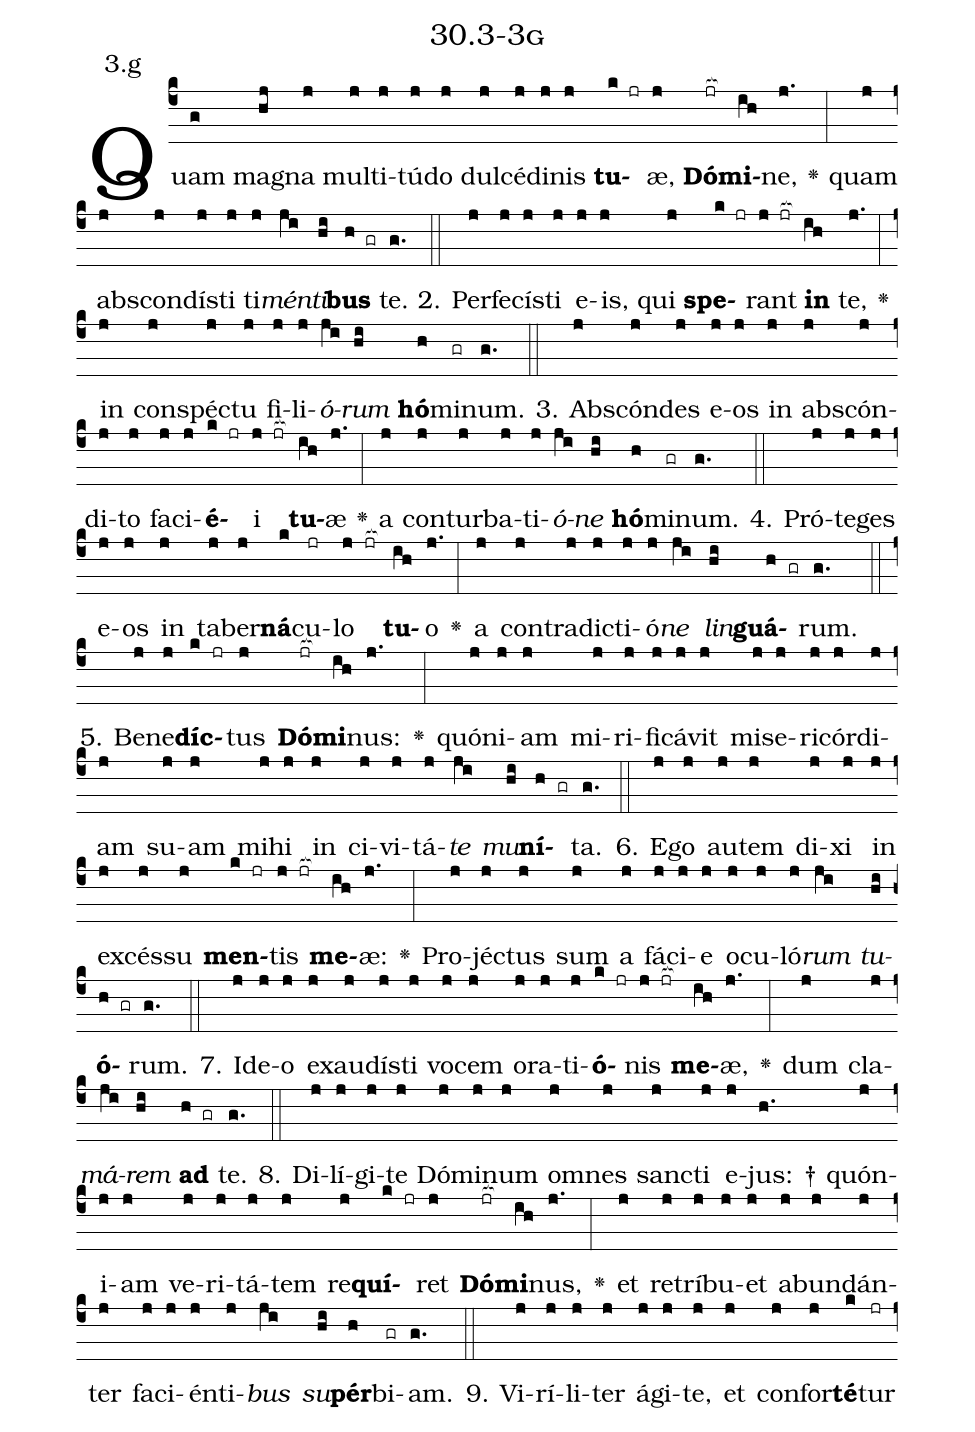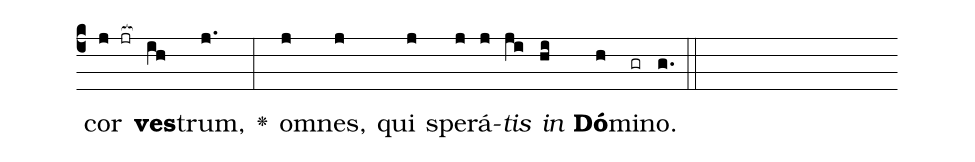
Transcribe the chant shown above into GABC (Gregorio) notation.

name: 30.3-3g;
annotation: 3.g;
%%
(c4)Quam(g) ma(hj)gna(j) mul(j)ti(j)tú(j)do(j) dul(j)cé(j)di(j)nis(j) <b>tu</b>(k jr)æ,(j) <b>Dó</b>(jr[ocb:1{])<b>mi</b>(ih[ocb:0}])ne,(j.) <v>\greheightstar</v>(:) quam(j) abs(j)con(j)dís(j)ti(j) ti(j)<i>mén</i>(ji)<i>ti</i>(hi)<b>bus</b>(h gr) te.(g.) (::)
2. Per(j)fe(j)cís(j)ti(j) e(j)is,(j) qui(j) <b>spe</b>(k jr)rant(j jr[ocb:1{]) <b>in</b>(ih[ocb:0}]) te,(j.) <v>\greheightstar</v>(:) in(j) con(j)spéc(j)tu(j) fi(j)li(j)<i>ó</i>(ji)<i>rum</i>(hi) <b>hó</b>(h)mi(gr)num.(g.) (::)
3. Abs(j)cón(j)des(j) e(j)os(j) in(j) abs(j)cón(j)di(j)to(j) fa(j)ci(j)<b>é</b>(k jr)i(j jr[ocb:1{]) <b>tu</b>(ih[ocb:0}])æ(j.) <v>\greheightstar</v>(:) a(j) con(j)tur(j)ba(j)ti(j)<i>ó</i>(ji)<i>ne</i>(hi) <b>hó</b>(h)mi(gr)num.(g.) (::)
4. Pró(j)te(j)ges(j) e(j)os(j) in(j) ta(j)ber(j)<b>ná</b>(k)cu(jr)lo(j jr[ocb:1{]) <b>tu</b>(ih[ocb:0}])o(j.) <v>\greheightstar</v>(:) a(j) con(j)tra(j)dic(j)ti(j)ó(j)<i>ne</i>(ji) <i>lin</i>(hi)<b>guá</b>(h gr)rum.(g.) (::)
5. Be(j)ne(j)<b>díc</b>(k jr)tus(j) <b>Dó</b>(jr[ocb:1{])<b>mi</b>(ih[ocb:0}])nus:(j.) <v>\greheightstar</v>(:) quón(j)i(j)am(j) mi(j)ri(j)fi(j)cá(j)vit(j) mi(j)se(j)ri(j)cór(j)di(j)am(j) su(j)am(j) mi(j)hi(j) in(j) ci(j)vi(j)tá(j)<i>te</i>(ji) <i>mu</i>(hi)<b>ní</b>(h gr)ta.(g.) (::)
6. E(j)go(j) au(j)tem(j) di(j)xi(j) in(j) ex(j)cés(j)su(j) <b>men</b>(k jr)tis(j jr[ocb:1{]) <b>me</b>(ih[ocb:0}])æ:(j.) <v>\greheightstar</v>(:) Pro(j)jéc(j)tus(j) sum(j) a(j) fá(j)ci(j)e(j) o(j)cu(j)ló(j)<i>rum</i>(ji) <i>tu</i>(hi)<b>ó</b>(h gr)rum.(g.) (::)
7. Id(j)e(j)o(j) ex(j)au(j)dís(j)ti(j) vo(j)cem(j) o(j)ra(j)ti(j)<b>ó</b>(k jr)nis(j jr[ocb:1{]) <b>me</b>(ih[ocb:0}])æ,(j.) <v>\greheightstar</v>(:) dum(j) cla(j)<i>má</i>(ji)<i>rem</i>(hi) <b>ad</b>(h gr) te.(g.) (::)
8. Di(j)lí(j)gi(j)te(j) Dó(j)mi(j)num(j) om(j)nes(j) sanc(j)ti(j) e(j)jus: †(h.) quón(j)i(j)am(j) ve(j)ri(j)tá(j)tem(j) re(j)<b>quí</b>(k jr)ret(j) <b>Dó</b>(jr[ocb:1{])<b>mi</b>(ih[ocb:0}])nus,(j.) <v>\greheightstar</v>(:) et(j) re(j)trí(j)bu(j)et(j) ab(j)un(j)dán(j)ter(j) fa(j)ci(j)én(j)ti(j)<i>bus</i>(ji) <i>su</i>(hi)<b>pér</b>(h)bi(gr)am.(g.) (::)
9. Vi(j)rí(j)li(j)ter(j) á(j)gi(j)te,(j) et(j) con(j)for(j)<b>té</b>(k)tur(jr) cor(j jr[ocb:1{]) <b>ves</b>(ih[ocb:0}])trum,(j.) <v>\greheightstar</v>(:) om(j)nes,(j) qui(j) spe(j)rá(j)<i>tis</i>(ji) <i>in</i>(hi) <b>Dó</b>(h)mi(gr)no.(g.) (::)
